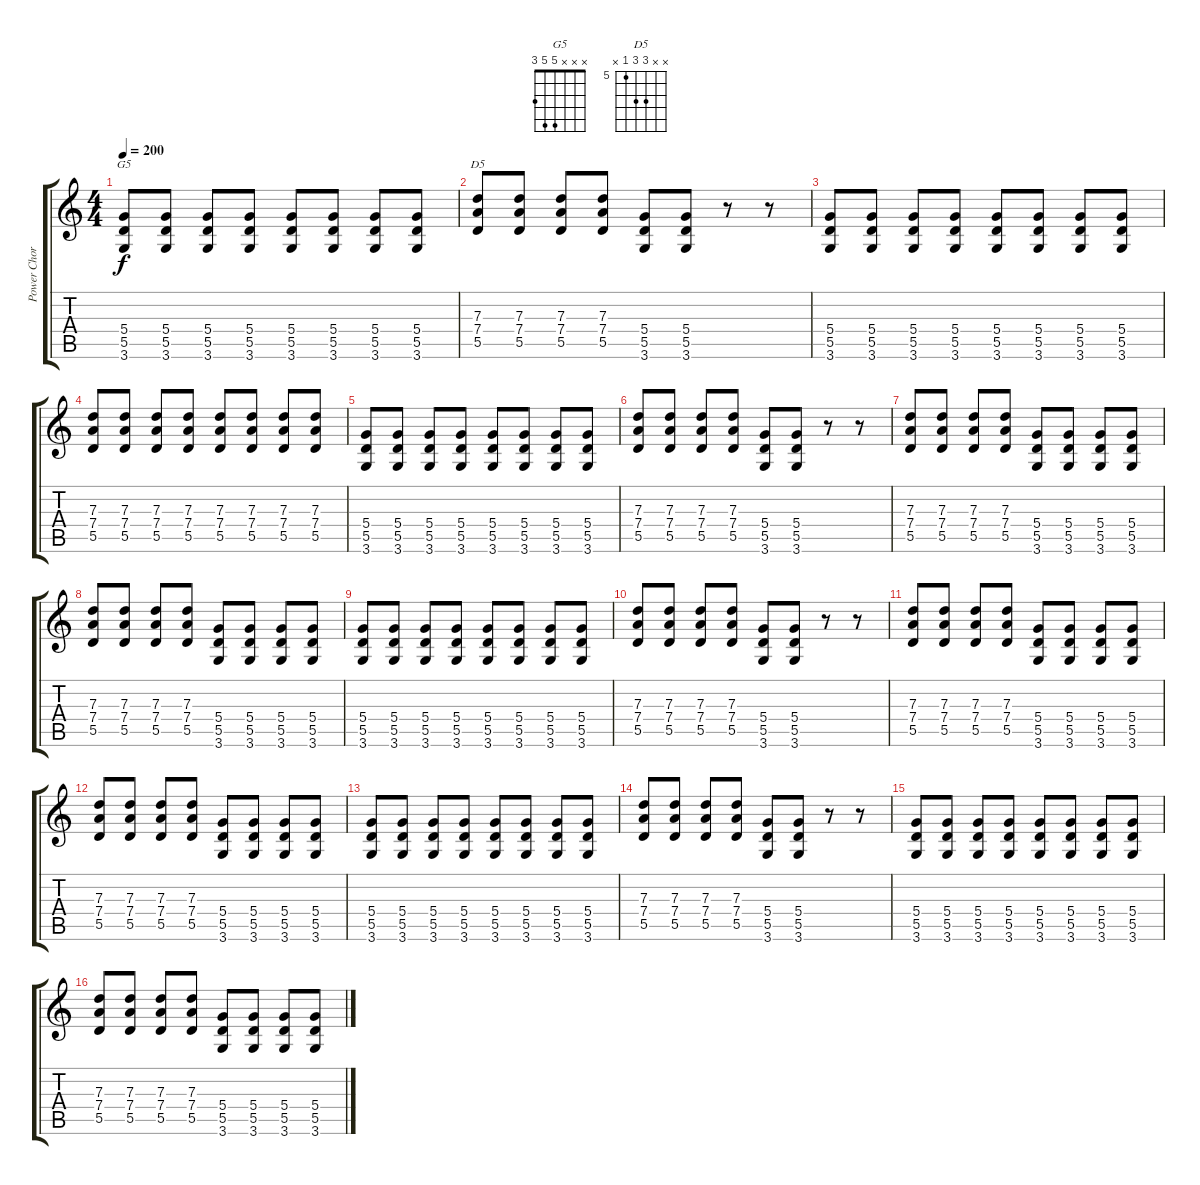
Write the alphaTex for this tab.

\track ("Power Chords" "Power Chor") {instrument distortionguitar}
\staff {score tabs}
\tuning (E4 B3 G3 D3 A2 E2) {hide}
\chord ("G5" x x x 5 5 3)
\chord ("D5" x x 7 7 5 x) {firstfret 5}
\ts (4 4)
\tempo 200
\clef g2
\ks c
(5.4 5.5 3.6).8{ch "G5" dy f} (5.4 5.5 3.6).8 (5.4 5.5 3.6).8 (5.4 5.5 3.6).8 (5.4 5.5 3.6).8 (5.4 5.5 3.6).8 (5.4 5.5 3.6).8 (5.4 5.5 3.6).8 |
(7.3 7.4 5.5).8{ch "D5"} (7.3 7.4 5.5).8 (7.3 7.4 5.5).8 (7.3 7.4 5.5).8 (5.4 5.5 3.6).8 (5.4 5.5 3.6).8 r.8 r.8 |
(5.4 5.5 3.6).8 (5.4 5.5 3.6).8 (5.4 5.5 3.6).8 (5.4 5.5 3.6).8 (5.4 5.5 3.6).8 (5.4 5.5 3.6).8 (5.4 5.5 3.6).8 (5.4 5.5 3.6).8 |
(7.3 7.4 5.5).8 (7.3 7.4 5.5).8 (7.3 7.4 5.5).8 (7.3 7.4 5.5).8 (7.3 7.4 5.5).8 (7.3 7.4 5.5).8 (7.3 7.4 5.5).8 (7.3 7.4 5.5).8 |
(5.4 5.5 3.6).8 (5.4 5.5 3.6).8 (5.4 5.5 3.6).8 (5.4 5.5 3.6).8 (5.4 5.5 3.6).8 (5.4 5.5 3.6).8 (5.4 5.5 3.6).8 (5.4 5.5 3.6).8 |
(7.3 7.4 5.5).8 (7.3 7.4 5.5).8 (7.3 7.4 5.5).8 (7.3 7.4 5.5).8 (5.4 5.5 3.6).8 (5.4 5.5 3.6).8 r.8 r.8 |
(7.3 7.4 5.5).8 (7.3 7.4 5.5).8 (7.3 7.4 5.5).8 (7.3 7.4 5.5).8 (5.4 5.5 3.6).8 (5.4 5.5 3.6).8 (5.4 5.5 3.6).8 (5.4 5.5 3.6).8 |
(7.3 7.4 5.5).8 (7.3 7.4 5.5).8 (7.3 7.4 5.5).8 (7.3 7.4 5.5).8 (5.4 5.5 3.6).8 (5.4 5.5 3.6).8 (5.4 5.5 3.6).8 (5.4 5.5 3.6).8 |
(5.4 5.5 3.6).8 (5.4 5.5 3.6).8 (5.4 5.5 3.6).8 (5.4 5.5 3.6).8 (5.4 5.5 3.6).8 (5.4 5.5 3.6).8 (5.4 5.5 3.6).8 (5.4 5.5 3.6).8 |
(7.3 7.4 5.5).8 (7.3 7.4 5.5).8 (7.3 7.4 5.5).8 (7.3 7.4 5.5).8 (5.4 5.5 3.6).8 (5.4 5.5 3.6).8 r.8 r.8 |
(7.3 7.4 5.5).8 (7.3 7.4 5.5).8 (7.3 7.4 5.5).8 (7.3 7.4 5.5).8 (5.4 5.5 3.6).8 (5.4 5.5 3.6).8 (5.4 5.5 3.6).8 (5.4 5.5 3.6).8 |
(7.3 7.4 5.5).8 (7.3 7.4 5.5).8 (7.3 7.4 5.5).8 (7.3 7.4 5.5).8 (5.4 5.5 3.6).8 (5.4 5.5 3.6).8 (5.4 5.5 3.6).8 (5.4 5.5 3.6).8 |
(5.4 5.5 3.6).8 (5.4 5.5 3.6).8 (5.4 5.5 3.6).8 (5.4 5.5 3.6).8 (5.4 5.5 3.6).8 (5.4 5.5 3.6).8 (5.4 5.5 3.6).8 (5.4 5.5 3.6).8 |
(7.3 7.4 5.5).8 (7.3 7.4 5.5).8 (7.3 7.4 5.5).8 (7.3 7.4 5.5).8 (5.4 5.5 3.6).8 (5.4 5.5 3.6).8 r.8 r.8 |
(5.4 5.5 3.6).8 (5.4 5.5 3.6).8 (5.4 5.5 3.6).8 (5.4 5.5 3.6).8 (5.4 5.5 3.6).8 (5.4 5.5 3.6).8 (5.4 5.5 3.6).8 (5.4 5.5 3.6).8 |
(7.3 7.4 5.5).8 (7.3 7.4 5.5).8 (7.3 7.4 5.5).8 (7.3 7.4 5.5).8 (5.4 5.5 3.6).8 (5.4 5.5 3.6).8 (5.4 5.5 3.6).8 (5.4 5.5 3.6).8
